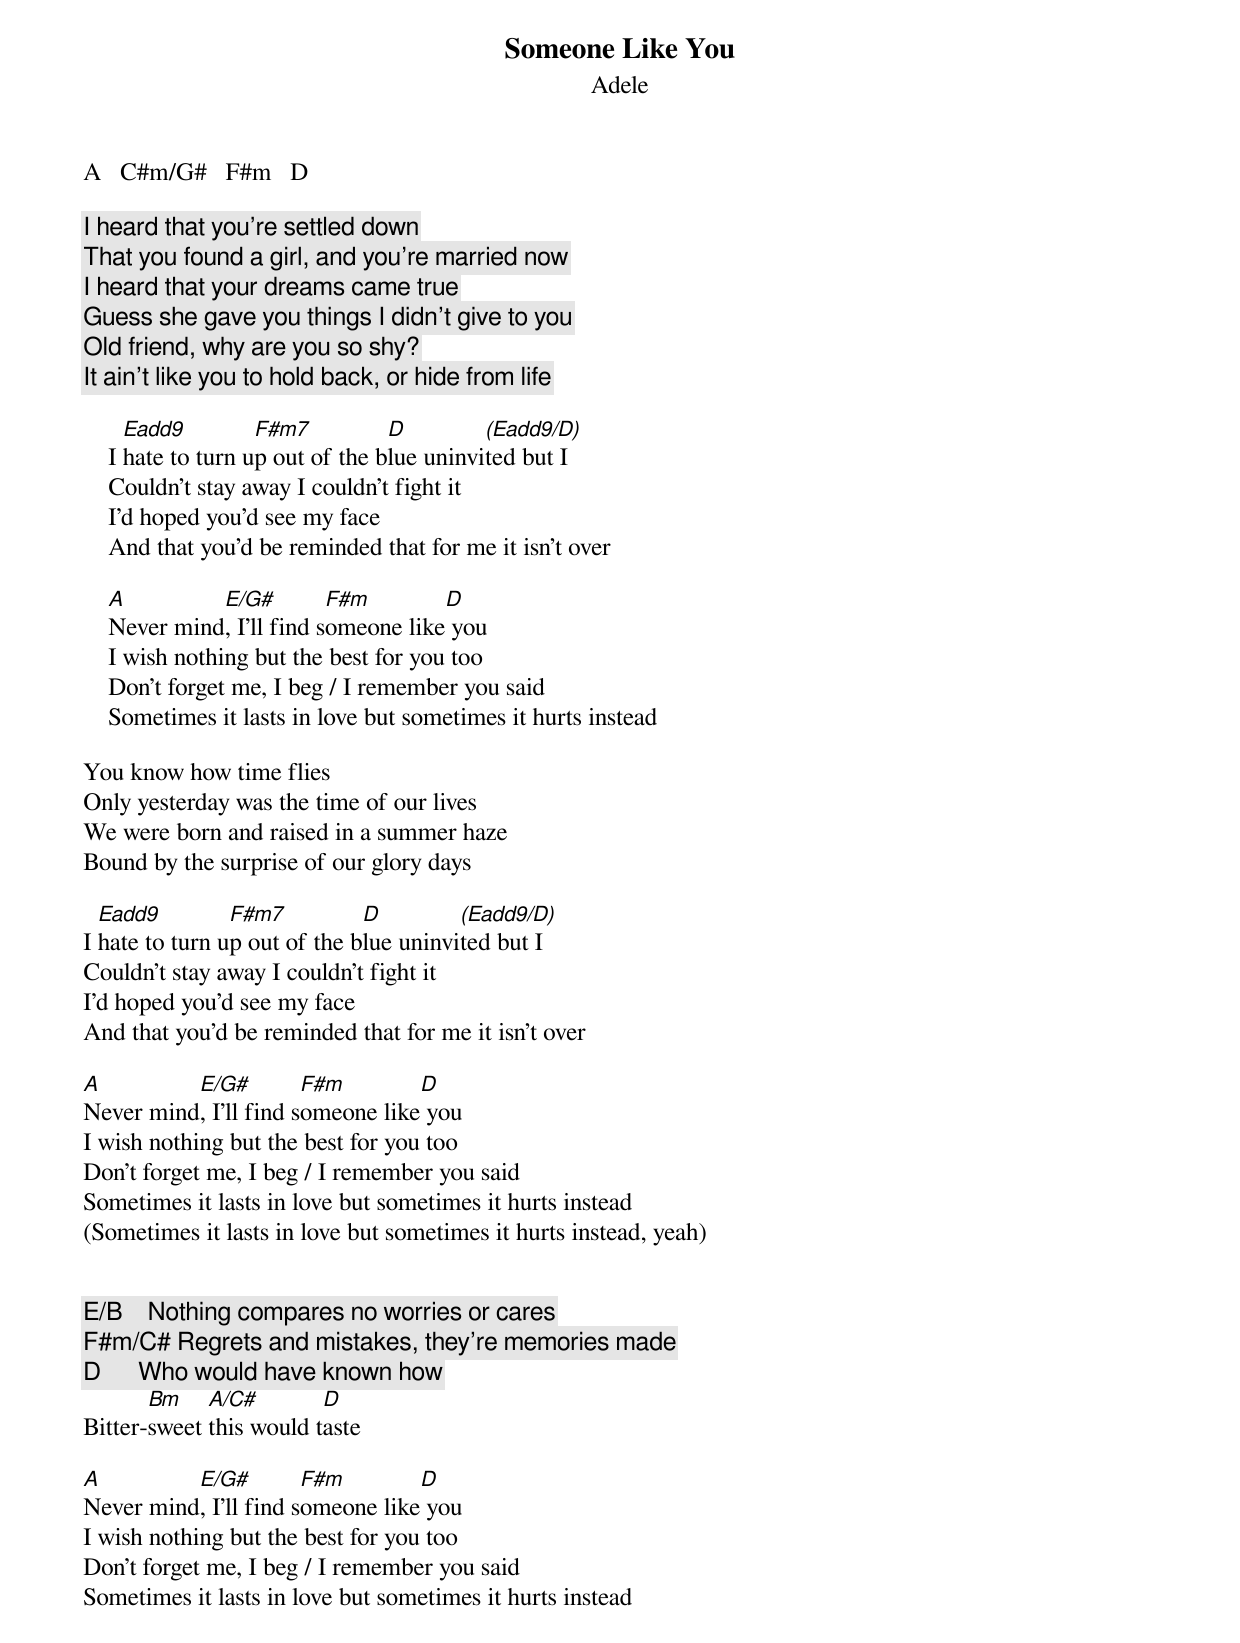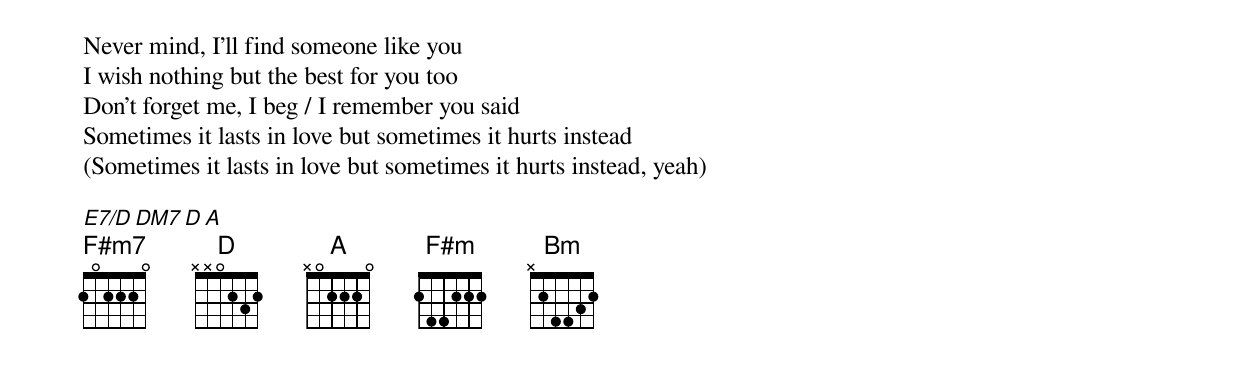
Someone Like You
Adele

A   C#m/G#   F#m   D

I heard that you're settled down
That you found a girl, and you're married now
I heard that your dreams came true
Guess she gave you things I didn't give to you
Old friend, why are you so shy?
It ain't like you to hold back, or hide from life

      Eadd9         F#m7          D         (Eadd9/D)
    I hate to turn up out of the blue uninvited but I
    Couldn't stay away I couldn't fight it
    I'd hoped you'd see my face
    And that you'd be reminded that for me it isn't over

    A         E/G#         F#m        D
    Never mind, I'll find someone like you
    I wish nothing but the best for you too
    Don't forget me, I beg / I remember you said
    Sometimes it lasts in love but sometimes it hurts instead

You know how time flies
Only yesterday was the time of our lives
We were born and raised in a summer haze
Bound by the surprise of our glory days

  Eadd9         F#m7          D         (Eadd9/D)
I hate to turn up out of the blue uninvited but I
Couldn't stay away I couldn't fight it
I'd hoped you'd see my face
And that you'd be reminded that for me it isn't over

A         E/G#         F#m        D
Never mind, I'll find someone like you
I wish nothing but the best for you too
Don't forget me, I beg / I remember you said
Sometimes it lasts in love but sometimes it hurts instead
(Sometimes it lasts in love but sometimes it hurts instead, yeah)


[E/B]    Nothing compares no worries or cares
[F#m/C#] Regrets and mistakes, they're memories made
[D]      Who would have known how
       Bm    A/C#        D
Bitter-sweet this would taste

A         E/G#         F#m        D
Never mind, I'll find someone like you
I wish nothing but the best for you too
Don't forget me, I beg / I remember you said
Sometimes it lasts in love but sometimes it hurts instead

Never mind, I'll find someone like you
I wish nothing but the best for you too
Don't forget me, I beg / I remember you said
Sometimes it lasts in love but sometimes it hurts instead
(Sometimes it lasts in love but sometimes it hurts instead, yeah)

E7/D    DM7    D   A
